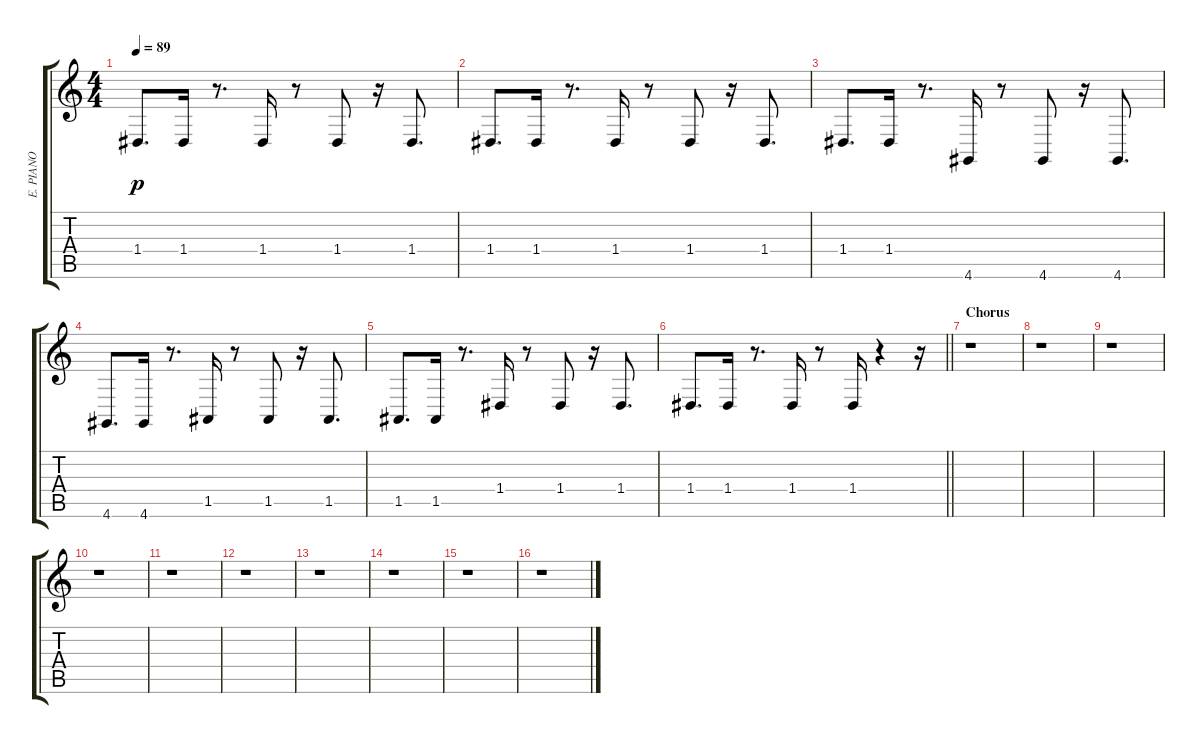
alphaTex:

\track ("E. PIANO" "E. PIANO") {instrument electricpiano1}
\staff {score tabs}
\tuning (E4 B3 G3 D3 A2 E2) {hide}
\ts (4 4)
\tempo 89
\clef g2
\ks c
1.4.8{d dy p} 1.4.16 r.8{d} 1.4.16 r.8 1.4.8 r.16 1.4.8{d} |
1.4.8{d} 1.4.16 r.8{d} 1.4.16 r.8 1.4.8 r.16 1.4.8{d} |
1.4.8{d} 1.4.16 r.8{d} 4.6.16 r.8 4.6.8 r.16 4.6.8{d} |
4.6.8{d} 4.6.16 r.8{d} 1.5.16 r.8 1.5.8 r.16 1.5.8{d} |
1.5.8{d} 1.5.16 r.8{d} 1.4.16 r.8 1.4.8 r.16 1.4.8{d} |
\barLineRight lightlight
1.4.8{d} 1.4.16 r.8{d} 1.4.16 r.8 1.4.16 r.4 r.16 |
\section ("" "Chorus")
r.1 |
r.1 |
r.1 |
r.1 |
r.1 |
r.1 |
r.1 |
r.1 |
r.1 |
r.1
